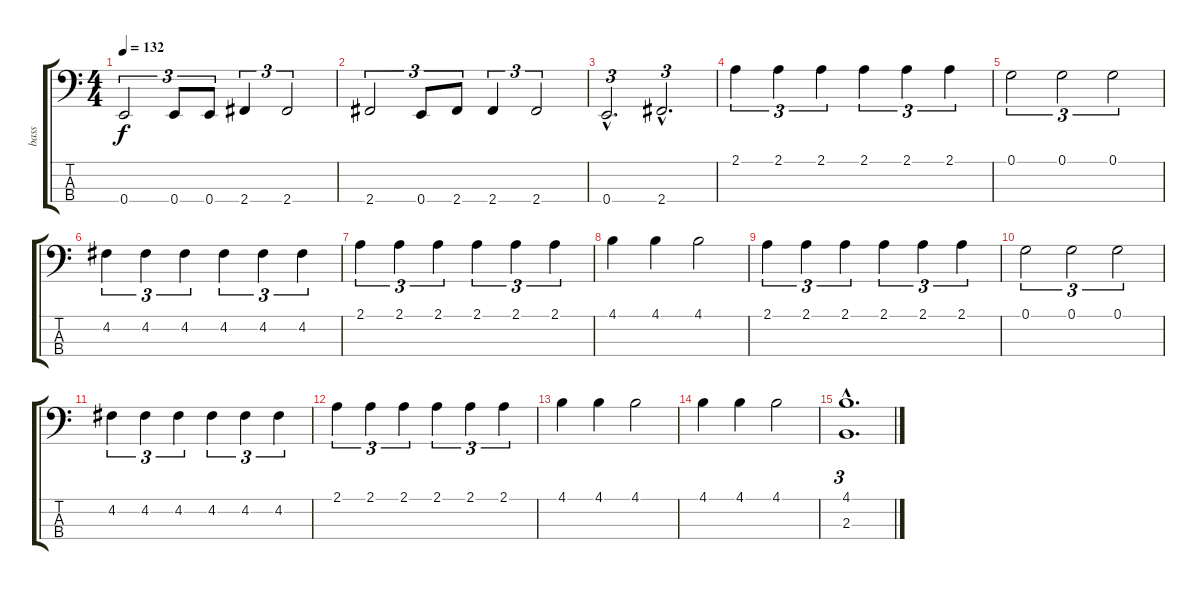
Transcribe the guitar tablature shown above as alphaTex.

\track ("bass" "bass") {instrument electricbassfinger}
\staff {score tabs}
\tuning (G2 D2 A1 E1) {hide}
\ts (4 4)
\tempo 132
\clef f4
\ks c
0.4.2{tu (3 2) dy f} 0.4.8{tu (3 2)} 0.4.8{tu (3 2)} 2.4.4{tu (3 2)} 2.4.2{tu (3 2)} |
2.4.2{tu (3 2)} 0.4.8{tu (3 2)} 2.4.8{tu (3 2)} 2.4.4{tu (3 2)} 2.4.2{tu (3 2)} |
0.4{hac}.2{d tu (3 2)} 2.4{hac}.2{d tu (3 2)} |
2.1.4{tu (3 2)} 2.1.4{tu (3 2)} 2.1.4{tu (3 2)} 2.1.4{tu (3 2)} 2.1.4{tu (3 2)} 2.1.4{tu (3 2)} |
0.1.2{tu (3 2)} 0.1.2{tu (3 2)} 0.1.2{tu (3 2)} |
4.2.4{tu (3 2)} 4.2.4{tu (3 2)} 4.2.4{tu (3 2)} 4.2.4{tu (3 2)} 4.2.4{tu (3 2)} 4.2.4{tu (3 2)} |
2.1.4{tu (3 2)} 2.1.4{tu (3 2)} 2.1.4{tu (3 2)} 2.1.4{tu (3 2)} 2.1.4{tu (3 2)} 2.1.4{tu (3 2)} |
4.1.4 4.1.4 4.1.2 |
2.1.4{tu (3 2)} 2.1.4{tu (3 2)} 2.1.4{tu (3 2)} 2.1.4{tu (3 2)} 2.1.4{tu (3 2)} 2.1.4{tu (3 2)} |
0.1.2{tu (3 2)} 0.1.2{tu (3 2)} 0.1.2{tu (3 2)} |
4.2.4{tu (3 2)} 4.2.4{tu (3 2)} 4.2.4{tu (3 2)} 4.2.4{tu (3 2)} 4.2.4{tu (3 2)} 4.2.4{tu (3 2)} |
2.1.4{tu (3 2)} 2.1.4{tu (3 2)} 2.1.4{tu (3 2)} 2.1.4{tu (3 2)} 2.1.4{tu (3 2)} 2.1.4{tu (3 2)} |
4.1.4 4.1.4 4.1.2 |
4.1.4 4.1.4 4.1.2 |
(4.1{hac} 2.3{hac}).1{d tu (3 2)}
